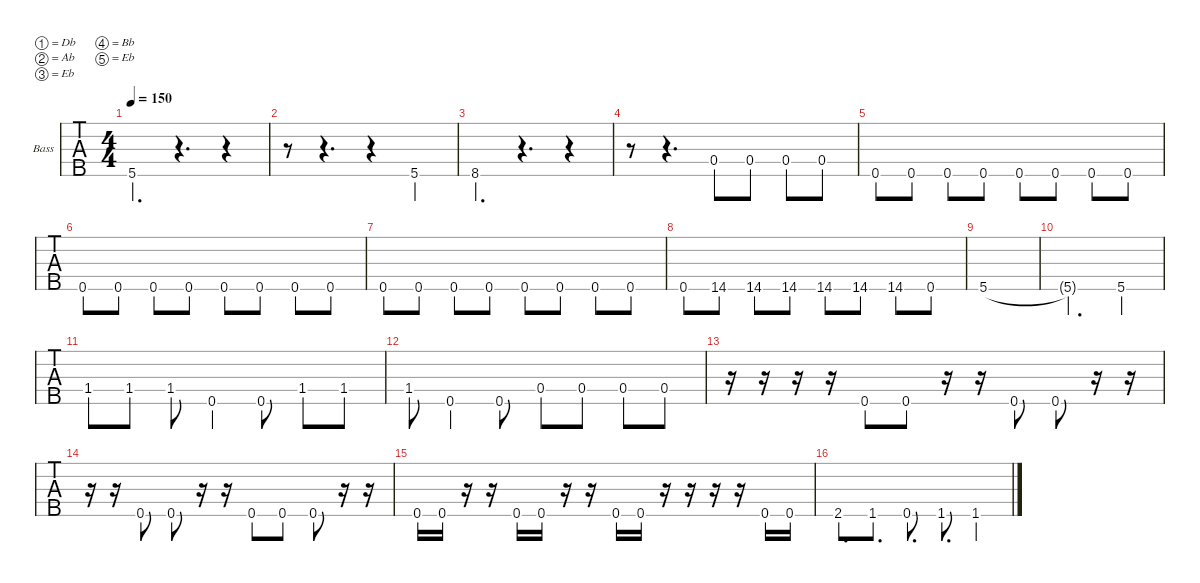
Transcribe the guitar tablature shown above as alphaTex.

\defaultSystemsLayout 4
\hideDynamics
\bracketExtendMode nobrackets
\firstSystemTrackNameOrientation horizontal
\track ("Bass" "Bass") {instrument electricbassfinger}
\staff {tabs}
\tuning (Db2 Ab1 Eb1 Bb0 Eb0)
\ts (4 4)
\tempo 150
\clef g2
\ks c
5.5{acc #}.4{d dy mf} r.4{d} r.4 |
r.8 r.4{d} r.4 5.5{acc #}.4 |
8.5.4{d} r.4{d} r.4 |
r.8 r.4{d} 0.4{acc #}.8 0.4{acc #}.8 0.4{acc #}.8 0.4{acc #}.8 |
0.5{acc #}.8 0.5{acc #}.8 0.5{acc #}.8 0.5{acc #}.8 0.5{acc #}.8 0.5{acc #}.8 0.5{acc #}.8 0.5{acc #}.8 |
0.5{acc #}.8 0.5{acc #}.8 0.5{acc #}.8 0.5{acc #}.8 0.5{acc #}.8 0.5{acc #}.8 0.5{acc #}.8 0.5{acc #}.8 |
0.5{acc #}.8 0.5{acc #}.8 0.5{acc #}.8 0.5{acc #}.8 0.5{acc #}.8 0.5{acc #}.8 0.5{acc #}.8 0.5{acc #}.8 |
0.5{acc #}.8 14.5.8 14.5.8 14.5.8 14.5.8 14.5.8 14.5.8 0.5{acc #}.8 |
5.5{acc #}.1 |
5.5{t acc #}.2{d} 5.5{acc #}.4 |
1.4.8 1.4.8 1.4.8 0.5{acc #}.4 0.5{acc #}.8 1.4.8 1.4.8 |
1.4.8 0.5{acc #}.4 0.5{acc #}.8 0.4{acc #}.8 0.4{acc #}.8 0.4{acc #}.8 0.4{acc #}.8 |
r.16 r.16 r.16 r.16 0.5{acc #}.8 0.5{acc #}.8 r.16 r.16 0.5{acc #}.8 0.5{acc #}.8 r.16 r.16 |
r.16 r.16 0.5{acc #}.8 0.5{acc #}.8 r.16 r.16 0.5{acc #}.8 0.5{acc #}.8 0.5{acc #}.8 r.16 r.16 |
0.5{acc #}.16 0.5{acc #}.16 r.16 r.16 0.5{acc #}.16 0.5{acc #}.16 r.16 r.16 0.5{acc #}.16 0.5{acc #}.16 r.16 r.16 r.16 r.16 0.5{acc #}.16 0.5{acc #}.16 |
2.5.8{d} 1.5.8{d} 0.5{acc #}.8{d} 1.5.8{d} 1.5.4
